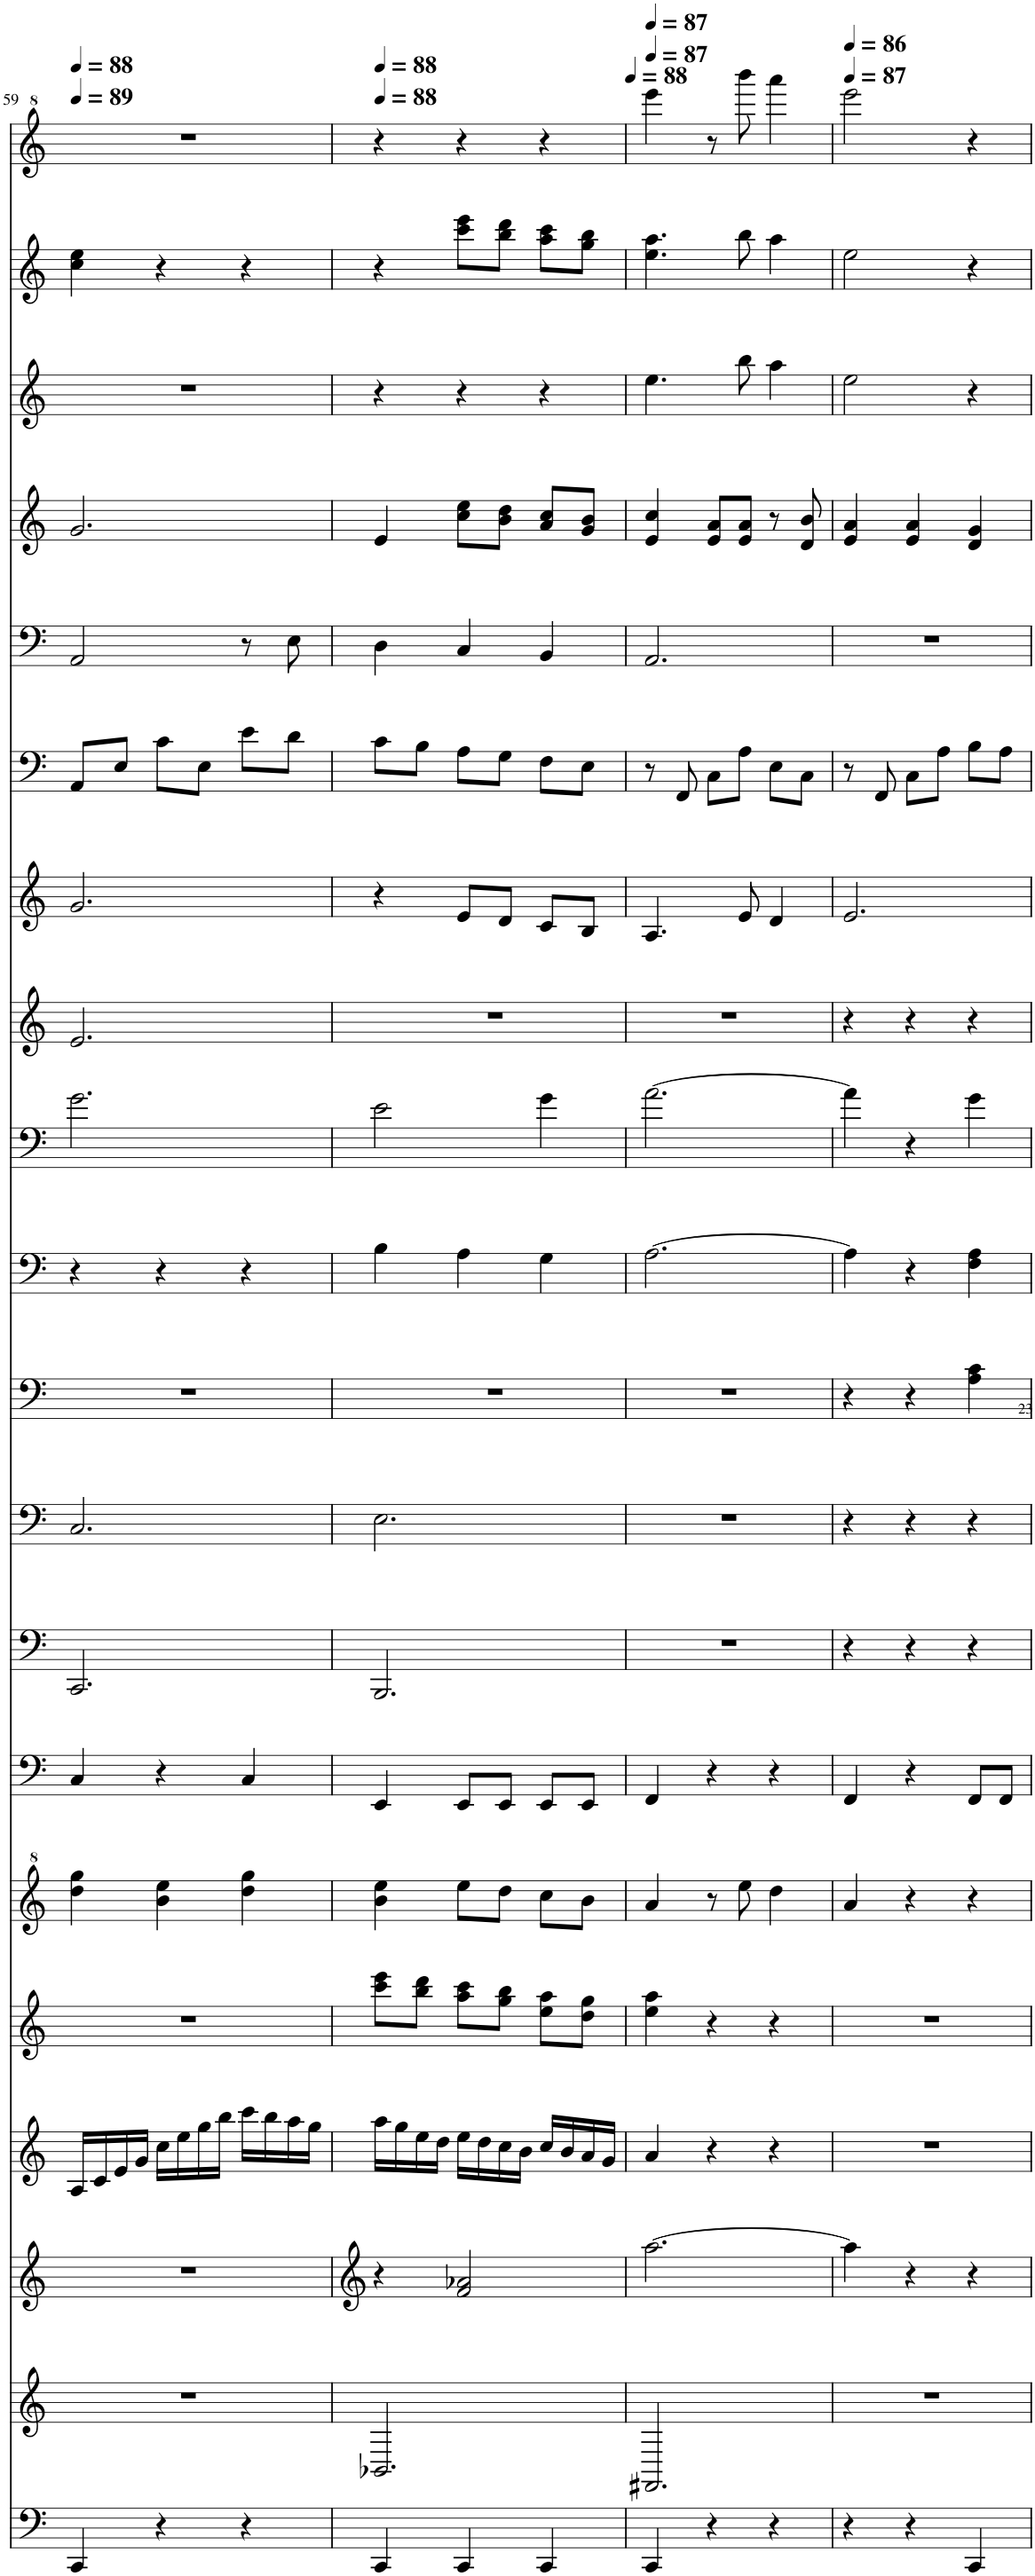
**kern	**kern	**kern	**kern	**kern	**kern	**kern	**kern	**kern	**kern	**kern	**kern	**kern	**kern	**kern	**kern	**kern	**kern	**kern	**kern
*part20	*part19	*part18	*part17	*part16	*part15	*part14	*part13	*part12	*part11	*part10	*part9	*part8	*part7	*part6	*part5	*part4	*part3	*part2	*part1
*staff20	*staff19	*staff18	*staff17	*staff16	*staff15	*staff14	*staff13	*staff12	*staff11	*staff10	*staff9	*staff8	*staff7	*staff6	*staff5	*staff4	*staff3	*staff2	*staff1
*I"Bass Drum	*I"Cymbals	*I"Triangle / Chimes	*I"Celesta	*I"Vibraphone	*I"Glockenspiel	*I"Timpani+	*I"Tuba	*I"B. Trombones	*I"Euphonium	*I"Trombones	*I"Horns	*I"Tenor Sax	*I"Alto Sax	*I"Bassoons	*I"B. Clarinet	*I"Clarinets	*I"Oboes	*I"Flutes	*I"P. Flute
*	*	*I'Ch	*	*	*	*	*	*	*	*	*	*	*	*	*	*	*	*	*
!!LO:PB:g=z
*clefF4	*clefF4	*clefG2	*clefG2	*clefG2	*clefG^2	*clefF4	*clefF4	*clefF4	*clefF4	*clefF4	*clefG2	*clefG2	*clefG2	*clefF4	*clefF4	*clefG2	*clefG2	*clefG2	*clefG^2
*k[]	*k[]	*k[]	*k[]	*k[]	*k[]	*k[]	*k[]	*k[]	*k[]	*k[]	*k[]	*k[]	*k[]	*k[]	*k[]	*k[]	*k[]	*k[]	*k[]
*M3/4	*M3/4	*M3/4	*M3/4	*M3/4	*M3/4	*M3/4	*M3/4	*M3/4	*M3/4	*M3/4	*M3/4	*M3/4	*M3/4	*M3/4	*M3/4	*M3/4	*M3/4	*M3/4	*M3/4
=59	=59	=59	=59	=59	=59	=59	=59	=59	=59	=59	=59	=59	=59	=59	=59	=59	=59	=59	=59
4CC/	2.r	2.r	16A/LL	2.r	4ddd\ 4ggg\	4C/	2.CC/	2.C/	2.r	4r	2.g\	2.e/	2.g/	8AA/L	2AA/	2.g/	2.r	4cc\ 4ee\	2.r
.	.	.	16c/	.	.	.	.	.	.	.	.	.	.	.	.	.	.	.	.
.	.	.	16e/	.	.	.	.	.	.	.	.	.	.	8E/J	.	.	.	.	.
.	.	.	16g/JJ	.	.	.	.	.	.	.	.	.	.	.	.	.	.	.	.
4r	.	.	16cc\LL	.	4bb\ 4eee\	4r	.	.	.	4r	.	.	.	8c\L	.	.	.	4r	.
.	.	.	16ee\	.	.	.	.	.	.	.	.	.	.	.	.	.	.	.	.
.	.	.	16gg\	.	.	.	.	.	.	.	.	.	.	8E\J	.	.	.	.	.
.	.	.	16bb\JJ	.	.	.	.	.	.	.	.	.	.	.	.	.	.	.	.
4r	.	.	16ccc\LL	.	4ddd\ 4ggg\	4C/	.	.	.	4r	.	.	.	8e\L	8r	.	.	4r	.
.	.	.	16bb\	.	.	.	.	.	.	.	.	.	.	.	.	.	.	.	.
.	.	.	16aa\	.	.	.	.	.	.	.	.	.	.	8d\J	8E\	.	.	.	.
.	.	.	16gg\JJ	.	.	.	.	.	.	.	.	.	.	.	.	.	.	.	.
=60	=60	=60	=60	=60	=60	=60	=60	=60	=60	=60	=60	=60	=60	=60	=60	=60	=60	=60	=60
4CC/	2.BB-X/	4r	16aa\LL	8ccc\ 8eee\L	4bb\ 4eee\	4EE/	2.BBB/	2.E\	2.r	4B\	2e\	2.r	4r	8c\L	4D\	4e/	4r	4r	4r
.	.	.	16gg\	.	.	.	.	.	.	.	.	.	.	.	.	.	.	.	.
.	.	.	16ee\	8bb\ 8ddd\J	.	.	.	.	.	.	.	.	.	8B\J	.	.	.	.	.
.	.	.	16dd\JJ	.	.	.	.	.	.	.	.	.	.	.	.	.	.	.	.
4CC/	.	2f/ 2a-X/	16ee\LL	8aa\ 8ccc\L	8eee\L	8EE/L	.	.	.	4A\	.	.	8e/L	8A\L	4C/	8cc\ 8ee\L	4r	8ccc\ 8eee\L	4r
.	.	.	16dd\	.	.	.	.	.	.	.	.	.	.	.	.	.	.	.	.
.	.	.	16cc\	8gg\ 8bb\J	8ddd\J	8EE/J	.	.	.	.	.	.	8d/J	8G\J	.	8b\ 8dd\J	.	8bb\ 8ddd\J	.
.	.	.	16b\JJ	.	.	.	.	.	.	.	.	.	.	.	.	.	.	.	.
4CC/	.	.	16cc/LL	8ee\ 8aa\L	8ccc\L	8EE/L	.	.	.	4G\	4g\	.	8c/L	8F\L	4BB/	8a/ 8cc/L	4r	8aa\ 8ccc\L	4r
.	.	.	16b/	.	.	.	.	.	.	.	.	.	.	.	.	.	.	.	.
.	.	.	16a/	8dd\ 8gg\J	8bb\J	8EE/J	.	.	.	.	.	.	8B/J	8E\J	.	8g/ 8b/J	.	8gg\ 8bb\J	.
.	.	.	16g/JJ	.	.	.	.	.	.	.	.	.	.	.	.	.	.	.	.
=61	=61	=61	=61	=61	=61	=61	=61	=61	=61	=61	=61	=61	=61	=61	=61	=61	=61	=61	=61
4CC/	2.FF#X/	[2.aa\	4a/	4ee\ 4aa\	4aa/	4FF/	2.r	2.r	2.r	[2.A\	[2.a\	2.r	4.A/	8r	2.AA/	4e/ 4cc/	4.ee\	4.ee\ 4.aa\	4eee\
.	.	.	.	.	.	.	.	.	.	.	.	.	.	8FF/	.	.	.	.	.
4r	.	.	4r	4r	8r	4r	.	.	.	.	.	.	.	8C\L	.	8e/ 8a/L	.	.	8r
.	.	.	.	.	8eee\	.	.	.	.	.	.	.	8e/	8A\J	.	8e/ 8a/J	8bb\	8bb\	8bbb\
4r	.	.	4r	4r	4ddd\	4r	.	.	.	.	.	.	4d/	8E\L	.	8r	4aa\	4aa\	4aaa\
.	.	.	.	.	.	.	.	.	.	.	.	.	.	8C\J	.	8d/ 8b/	.	.	.
=62	=62	=62	=62	=62	=62	=62	=62	=62	=62	=62	=62	=62	=62	=62	=62	=62	=62	=62	=62
4r	2.r	4aa\]	2.r	2.r	4aa/	4FF/	4r	4r	4r	4A\]	4a\]	4r	2.e/	8r	2.r	4e/ 4a/	2ee\	2ee\	2eee\
.	.	.	.	.	.	.	.	.	.	.	.	.	.	8FF/	.	.	.	.	.
4r	.	4r	.	.	4r	4r	4r	4r	4r	4r	4r	4r	.	8C\L	.	4e/ 4a/	.	.	.
.	.	.	.	.	.	.	.	.	.	.	.	.	.	8A\J	.	.	.	.	.
4CC/	.	4r	.	.	4r	8FF/L	4r	4r	4A\ 4c\	4F\ 4A\	4g\	4r	.	8B\L	.	4d/ 4g/	4r	4r	4r
.	.	.	.	.	.	8FF/J	.	.	.	.	.	.	.	8A\J	.	.	.	.	.
=	=	=	=	=	=	=	=	=	=	=	=	=	=	=	=	=	=	=	=
*-	*-	*-	*-	*-	*-	*-	*-	*-	*-	*-	*-	*-	*-	*-	*-	*-	*-	*-	*-
